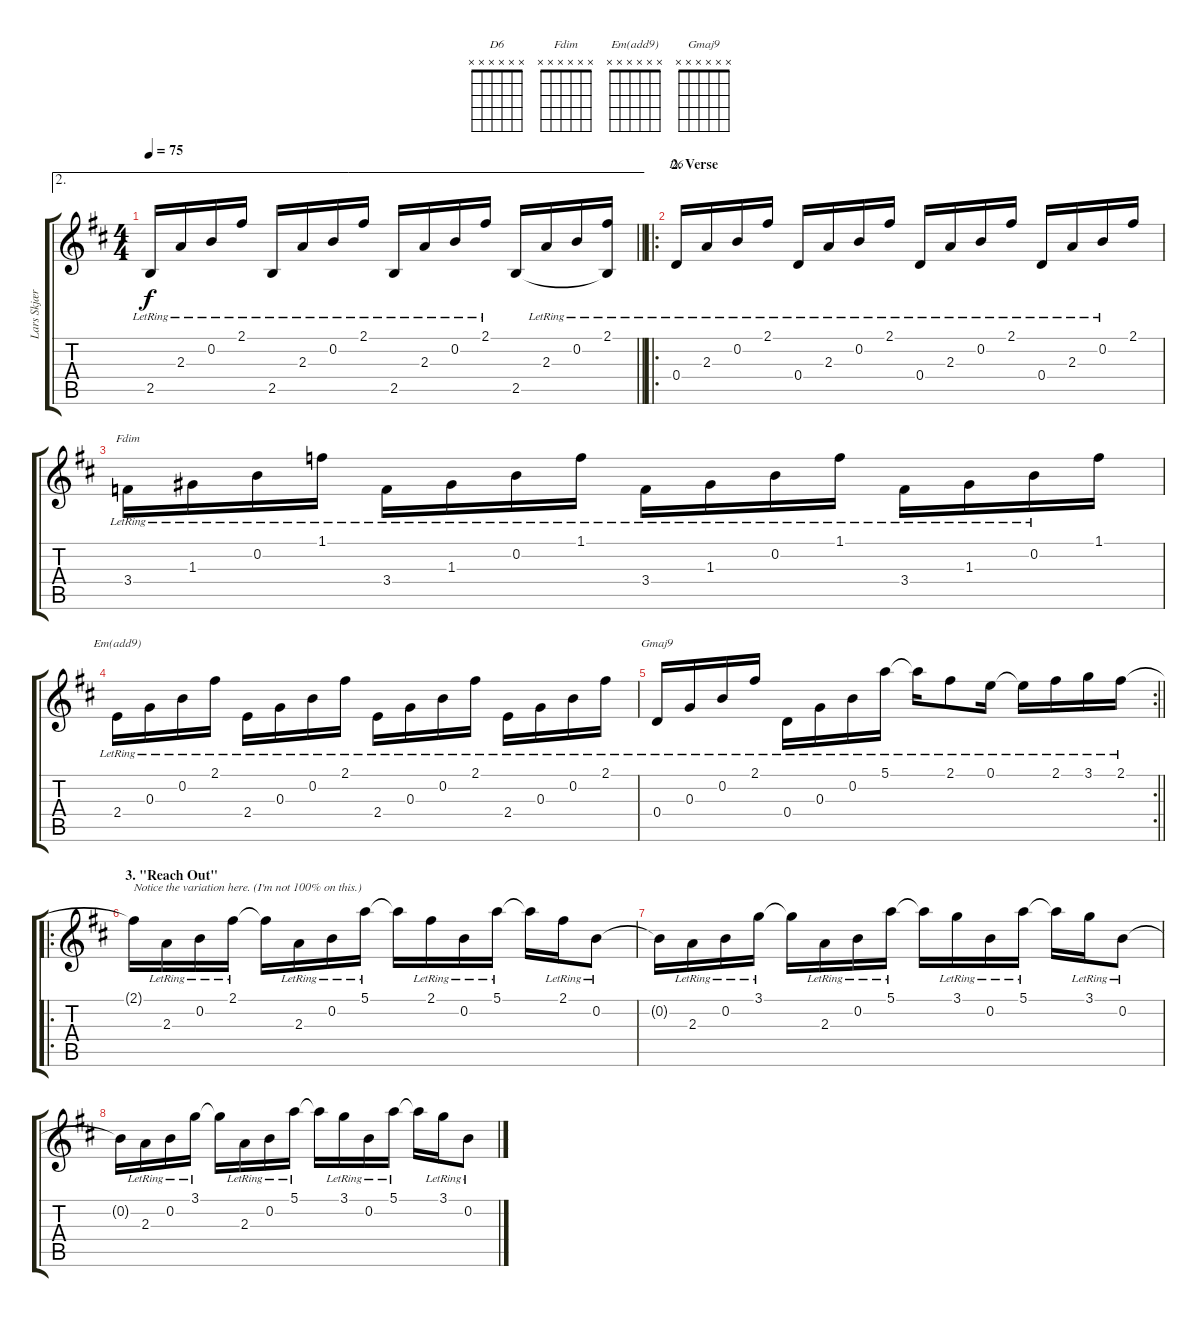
\track ("Lars Skjærbæk" "Lars Skjær") {instrument electricguitarjazz}
\staff {score tabs}
\tuning (E4 B3 G3 D3 A2 E2) {hide}
\chord ("D6" x x x x x x)
\chord ("Fdim" x x x x x x)
\chord ("Em(add9)" x x x x x x)
\chord ("Gmaj9" x x x x x x)
\ae 2
\ts (4 4)
\tempo 75
\clef g2
\barLineRight lightlight
\ks d
2.5{lr}.16{dy f} 2.3{lr}.16 0.2{lr}.16 2.1{lr}.16 2.5{lr}.16 2.3{lr}.16 0.2{lr}.16 2.1{lr}.16 2.5{lr}.16 2.3{lr}.16 0.2{lr}.16 2.1{lr}.16 2.5.16 2.3{lr}.16 0.2{lr}.16 (2.1{lr} 2.5{t}).16 |
\ro
\section ("" "2. Verse")
0.4{lr}.16{ch "D6"} 2.3{lr}.16 0.2{lr}.16 2.1{lr}.16 0.4{lr}.16 2.3{lr}.16 0.2{lr}.16 2.1{lr}.16 0.4{lr}.16 2.3{lr}.16 0.2{lr}.16 2.1{lr}.16 0.4{lr}.16 2.3{lr}.16 0.2{lr}.16 2.1.16 |
3.4{lr}.16{ch "Fdim"} 1.3{lr}.16 0.2{lr}.16 1.1{lr}.16 3.4{lr}.16 1.3{lr}.16 0.2{lr}.16 1.1{lr}.16 3.4{lr}.16 1.3{lr}.16 0.2{lr}.16 1.1{lr}.16 3.4{lr}.16 1.3{lr}.16 0.2{lr}.16 1.1.16 |
2.4{lr}.16{ch "Em(add9)"} 0.3{lr}.16 0.2{lr}.16 2.1{lr}.16 2.4{lr}.16 0.3{lr}.16 0.2{lr}.16 2.1{lr}.16 2.4{lr}.16 0.3{lr}.16 0.2{lr}.16 2.1{lr}.16 2.4{lr}.16 0.3{lr}.16 0.2{lr}.16 2.1{lr}.16 |
\rc 2
\barLineRight lightlight
0.4{lr}.16{ch "Gmaj9"} 0.3{lr}.16 0.2{lr}.16 2.1{lr}.16 0.4{lr}.16 0.3{lr}.16 0.2{lr}.16 5.1{lr}.16 5.1{lr t}.16 2.1{lr}.8 0.1{lr}.16 0.1{lr t}.16 2.1{lr}.16 3.1{lr}.16 2.1{lr}.16 |
\ro
\section ("" "3. \"Reach Out\"")
2.1{t}.16{txt "Notice the variation here. (I'm not 100% on this.)"} 2.3{lr}.16 0.2{lr}.16 2.1{lr}.16 2.1{t}.16 2.3{lr}.16 0.2{lr}.16 5.1{lr}.16 5.1{t}.16 2.1{lr}.16 0.2{lr}.16 5.1{lr}.16 5.1{t}.16 2.1{lr}.16 0.2{lr}.8 |
0.2{t}.16 2.3{lr}.16 0.2{lr}.16 3.1{lr}.16 3.1{t}.16 2.3{lr}.16 0.2{lr}.16 5.1{lr}.16 5.1{t}.16 3.1{lr}.16 0.2{lr}.16 5.1{lr}.16 5.1{t}.16 3.1{lr}.16 0.2{lr}.8 |
0.2{t}.16 2.3{lr}.16 0.2{lr}.16 3.1{lr}.16 3.1{t}.16 2.3{lr}.16 0.2{lr}.16 5.1{lr}.16 5.1{t}.16 3.1{lr}.16 0.2{lr}.16 5.1{lr}.16 5.1{t}.16 3.1{lr}.16 0.2{lr}.8
